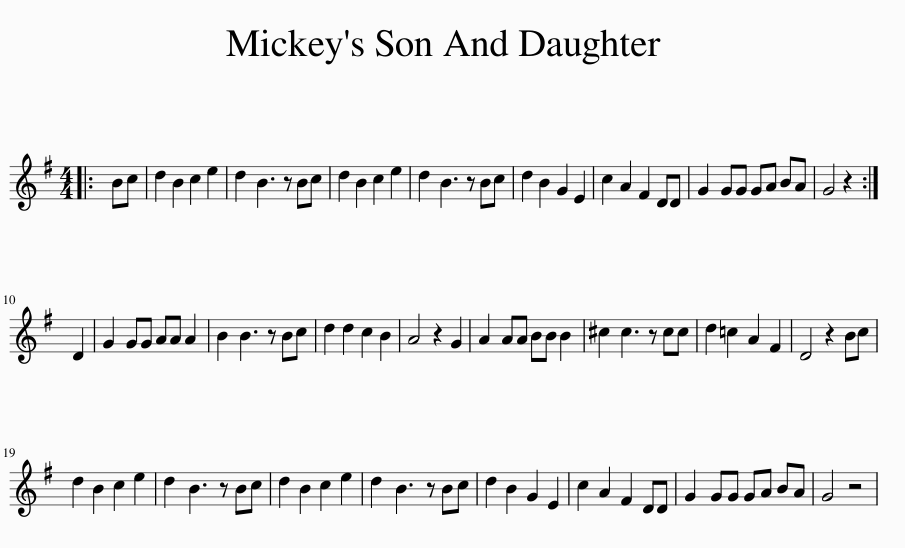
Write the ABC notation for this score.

X:1
L:1/8
M:4/4
I:linebreak $
K:G
V:1 treble
V:1
|: Bc | d2 B2 c2 e2 | d2 B3 z Bc | d2 B2 c2 e2 | d2 B3 z Bc | %5
 d2 B2 G2 E2 | c2 A2 F2 DD | G2 GG GA BA | G4 z2 :|$ D2 | %10
 G2 GG AA A2 | B2 B3 z Bc | d2 d2 c2 B2 | A4 z2 G2 | A2 AA BB B2 | %15
 ^c2 c3 z cc | d2 =c2 A2 F2 | D4 z2 Bc |$ d2 B2 c2 e2 | d2 B3 z Bc | %20
 d2 B2 c2 e2 | d2 B3 z Bc | d2 B2 G2 E2 | c2 A2 F2 DD | G2 GG GA BA | %25
 G4 z4 | %26
